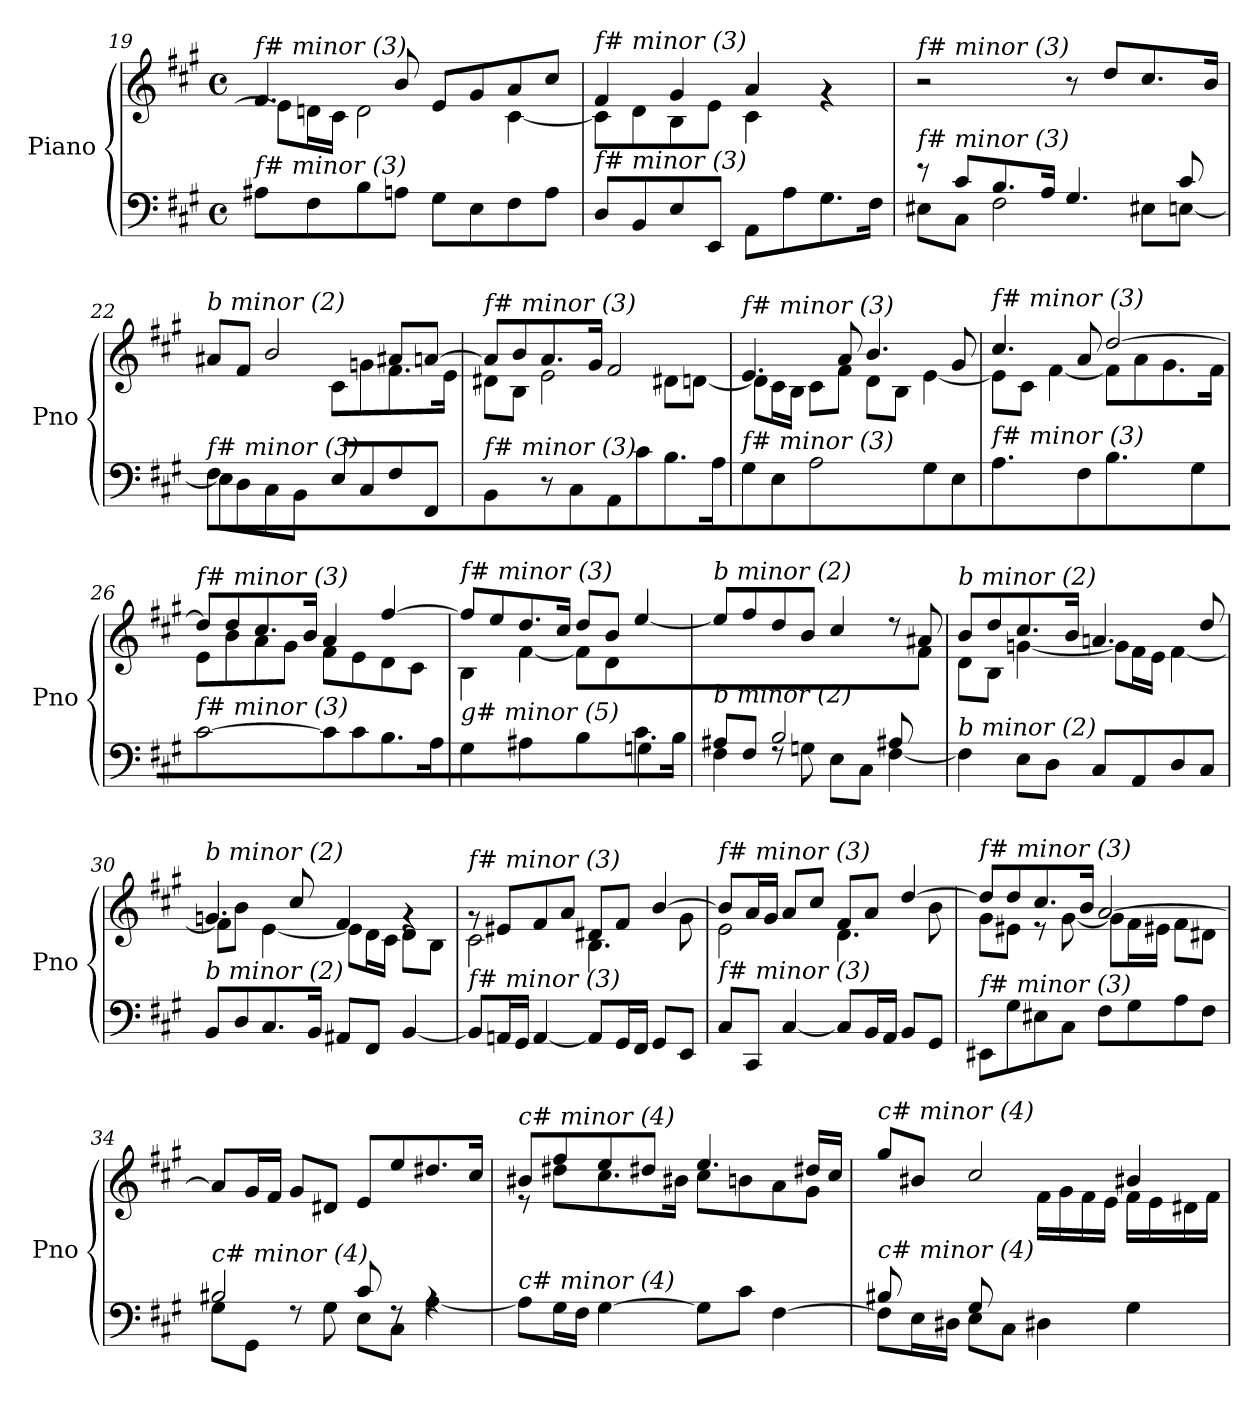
**kern	**kern
*part1	*part1
*staff2	*staff1
*I"Piano	*
*I'Pno	*
*clefF4	*clefG2
*k[f#c#g#]	*k[f#c#g#]
*M4/4	*M4/4
*met(c)	*met(c)
=19	=19
*	*^
!	!LO:TX:i:t=f# minor (3)	!
!LO:TX:i:t=f# minor (3)	!	!
8A#X\L	4.f#/	8e\L]
8F#\	.	16dn\L
.	.	16c#\JJ
8B\	.	2d\
8An\J	8b/	.
8G#\L	8e/L	.
8E\	8g#/	.
8F#\	8a/	[4c#\
8A\J	8cc#/J	.
=20	=20	=20
!	!LO:TX:i:t=f# minor (3)	!
!LO:TX:i:t=f# minor (3)	!	!
8D/L	4f#/	8c#\L]
8BB/	.	8d\
8E/	4g#/	8B\
8EE/J	.	8e\J
8AA\L	4a/	4c#\
8A\	.	.
8.G#\	4rg	4rg
16F#\Jk	.	.
*	*v	*v
=21	=21
*^	*
!	!	!LO:TX:i:t=f# minor (3)
!LO:TX:i:t=f# minor (3)	!	!
8r	8E#X\L	2r
8c#/L	8C#\J	.
8.B/	2F#\	.
16A/Jk	.	.
4.G#/	.	8r
.	.	8dd/L
.	8E#X\L	8.cc#/
8c#/	[8En\J	.
.	.	16b/Jk
!!LO:PB:g=z
=22	=22	=22
*	*	*^
!	!	!LO:TX:i:t=b minor (2)	!
!LO:TX:i:t=f# minor (3)	!	!	!
8F#/L	8E\L]	8a#X/L	8ryy
2..ryy	8D\	8f#/J	8f#\
.	8C#\	2b/	8.e\
.	8BB\J	.	.
.	.	.	16d\Jk
.	8E/L	.	8c#\L
.	8C#/	.	8gn\
.	8F#/	8a#X/L	8.f#\
.	8FF#/J	[8an/J	.
.	.	.	16e\Jk
*v	*v	*	*
=23	=23	=23
!	!LO:TX:i:t=f# minor (3)	!
!LO:TX:i:t=f# minor (3)	!	!
4BB/	8a/L]	8d#X\L
.	8b/	8B\J
8r	8.a/	2e\
8C#/	.	.
.	16g#/Jk	.
8AA\L	2f#/	.
8c#\	.	.
8.B\	.	8d#X\L
.	.	[8dn\J
16A\Jk	.	.
=24	=24	=24
!	!LO:TX:i:t=f# minor (3)	!
!LO:TX:i:t=f# minor (3)	!	!
8G#\L	4.e/	8d\L]
8E\J	.	16c#\L
.	.	16B\JJ
2A\	.	8c#\L
.	8a/	8f#\J
.	4.b/	8d\L
.	.	8B\J
8G#\L	.	[4e\
8E\J	8g#/	.
=25	=25	=25
!	!LO:TX:i:t=f# minor (3)	!
!LO:TX:i:t=f# minor (3)	!	!
4.A\	4.cc#/	8e\L]
.	.	8c#\J
.	.	[4f#\
8F#\	8a/	.
4.B\	[2dd/	8f#\L]
.	.	8a\
.	.	8.g#\
8G#\	.	.
.	.	16f#\Jk
!!LO:LB:g=z	!!
=26	=26	=26
!	!LO:TX:i:t=f# minor (3)	!
!LO:TX:i:t=f# minor (3)	!	!
[2c#\	8dd/L]	8e\L
.	8dd/	8b\
.	8.cc#/	8a\
.	.	8g#\J
.	16b/Jk	.
8c#\L]	4a/	8f#\L
8c#\	.	8e\
8.B\	[4ff#/	8d\
.	.	8c#\J
16A\Jk	.	.
=27	=27	=27
*^	*	*
!	!	!LO:TX:i:t=f# minor (3)	!
!LO:TX:i:t=g# minor (5)	!	!	!
2.ryy	4G#\	8ff#/L]	4B\
.	.	8ee/	.
.	4A#X\	8.dd/	[4f#\
.	.	16cc#/Jk	.
.	4B\	8dd/L	8f#\L]
.	.	8b/J	8d\
8.c#/	4Gn\	[4ee/	4ryy
16B/Jk	.	.	.
=28	=28	=28	=28
!	!	!LO:TX:i:t=b minor (2)	!
!LO:TX:i:t=b minor (2)	!	!	!
8A#X/L	4F#\	8ee/L]	2..ryy
8F#/J	.	8ff#/	.
2B/	8rF	8dd/	.
.	8Gn\	8b/J	.
.	8E\L	4cc#/	.
.	8C#\J	.	.
8A#X/L	[4F#\	8rdd	.
8ryy	.	8a#X/	8f#\J
*v	*v	*	*
=29	=29	=29
!	!LO:TX:i:t=b minor (2)	!
!LO:TX:i:t=b minor (2)	!	!
4F#\]	8b/L	8d\L
.	8dd/	8B\J
8E\L	8.cc#/	[4gn\
8D\J	.	.
.	16b/Jk	.
8C#/L	4.an/	8g\L]
8AA/	.	16f#\L
.	.	16e\JJ
8D/	.	[4f#\
8C#/J	8dd/	.
!!LO:LB:g=z	!!
=30	=30	=30
!	!LO:TX:i:t=b minor (2)	!
!LO:TX:i:t=b minor (2)	!	!
8BB/L	4.gn/	8f#\L]
8D/	.	8b\J
8.C#/	.	[4e\
.	8cc#/	.
16BB/Jk	.	.
8AA#X/L	4f#/	8e\L]
8FF#/J	.	16d\L
.	.	16c#\JJ
[4BB/	4rg	8d\L
.	.	8B\J
=31	=31	=31
!	!LO:TX:i:t=f# minor (3)	!
!LO:TX:i:t=f# minor (3)	!	!
8BB/L]	8rg	2c#\
16AAn/L	8e#X/L	.
16GG#/JJ	.	.
[4AA/	8f#/	.
.	8a/J	.
8AA/L]	8d#X/L	4.B\
16GG#/L	8f#/J	.
16FF#/JJ	.	.
8GG#/L	[4b/	.
8EE/J	.	8g#\
=32	=32	=32
!	!LO:TX:i:t=f# minor (3)	!
!LO:TX:i:t=f# minor (3)	!	!
8C#/L	8b/L]	2e\
8CC#/J	16a/L	.
.	16g#/JJ	.
[4C#/	8a/L	.
.	8cc#/J	.
8C#/L]	8f#/L	4.d\
16BB/L	8a/J	.
16AA/JJ	.	.
8BB/L	[4dd/	.
8GG#/J	.	8b\
=33	=33	=33
!	!LO:TX:i:t=f# minor (3)	!
!LO:TX:i:t=f# minor (3)	!	!
8EE#X/L	8dd/L]	8g#\L
8G#\	8dd/	8e#X\J
8E#X\	8.cc#/	8r
8C#\J	.	[8g#\
.	16b/Jk	.
8F#\L	[2a/	8g#\L]
8G#\	.	16f#\L
.	.	16e#X\JJ
8A\	.	8f#\L
8F#\J	.	8d#X\J
!!LO:LB:g=z
=34	=34	=34
*^	*	*
!	!	!LO:TX:i:t=c# minor (4)	!
!LO:TX:i:t=c# minor (4)	!	!	!
*	*	*v	*v
2B#X/	8G#\L	8a/L]
.	8GG#\J	16g#/L
.	.	16f#/JJ
.	8rF	8g#/L
.	8G#\	8d#X/J
8c#/	8E\L	8e/L
8rF	8C#\J	8ee/
4rA	[4A\	8.dd#X/
.	.	16cc#/Jk
*v	*v	*
=35	=35
*	*^
!	!LO:TX:i:t=c# minor (4)	!
!LO:TX:i:t=c# minor (4)	!	!
8A\L]	8b#X/L	8r
16G#\L	8ff#/	8dd#X\L
16F#\JJ	.	.
[4G#\	8ee/	8.cc#\
.	8dd#X/J	.
.	.	16b#X\Jk
8G#\L]	4.ee/	8cc#\L
8c#\J	.	8bn\
[4F#\	.	8a\
.	16dd#X/LL	8g#\J
.	16cc#/JJ	.
=36	=36	=36
*^	*	*
!	!	!LO:TX:i:t=c# minor (4)	!
!LO:TX:i:t=c# minor (4)	!	!	!
8B#X/L	8F#\L]	8gg#/L	8ryy
8ryy	16E\L	8b#X/J	8d#X\
.	16D#X\JJ	.	.
8G#/	8E\L	2cc#/	8ryy
2ryy	8C#\J	.	8g#\J
.	4D#X\	.	16f#\LL
.	.	.	16g#\
.	.	.	16f#\
.	.	.	16e\JJ
.	4G#\	4b#X/	16f#\LL
.	.	.	16e\
8ryy	.	.	16d#X\
.	.	.	16f#\JJ
*v	*v	*	*
*	*v	*v
=	=
*-	*-
